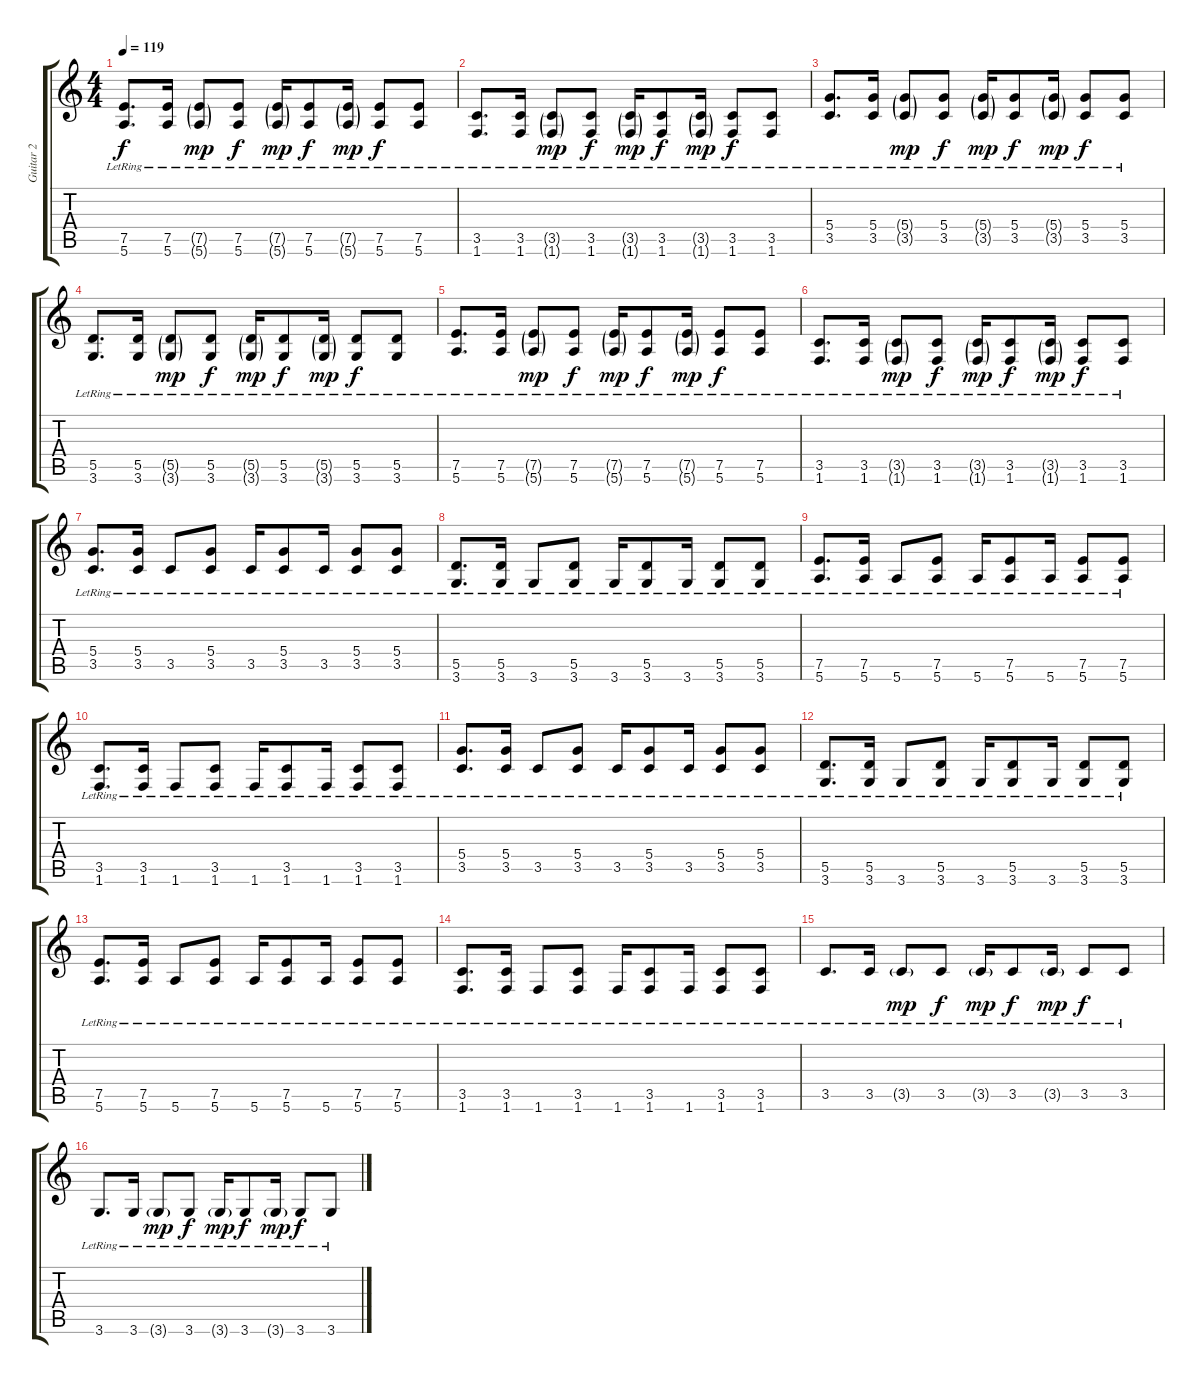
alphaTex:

\track ("Guitar 2" "Guitar 2") {instrument acousticguitarnylon}
\staff {score tabs}
\tuning (E4 B3 G3 D3 A2 E2) {hide}
\ts (4 4)
\tempo 119
\clef g2
\ks c
(7.5{lr} 5.6{lr}).8{d dy f} (7.5{lr} 5.6{lr}).16 (7.5{g lr} 5.6{g lr}).8{dy mp} (7.5{lr} 5.6{lr}).8{dy f} (7.5{g lr} 5.6{g lr}).16{dy mp} (7.5{lr} 5.6{lr}).8{dy f} (7.5{g lr} 5.6{g lr}).16{dy mp} (7.5{lr} 5.6{lr}).8{dy f} (7.5{lr} 5.6{lr}).8 |
(3.5{lr} 1.6{lr}).8{d} (3.5{lr} 1.6{lr}).16 (3.5{g lr} 1.6{g lr}).8{dy mp} (3.5{lr} 1.6{lr}).8{dy f} (3.5{g lr} 1.6{g lr}).16{dy mp} (3.5{lr} 1.6{lr}).8{dy f} (3.5{g lr} 1.6{g lr}).16{dy mp} (3.5{lr} 1.6{lr}).8{dy f} (3.5{lr} 1.6{lr}).8 |
(5.4{lr} 3.5{lr}).8{d} (5.4{lr} 3.5{lr}).16 (5.4{g lr} 3.5{g lr}).8{dy mp} (5.4{lr} 3.5{lr}).8{dy f} (5.4{g lr} 3.5{g lr}).16{dy mp} (5.4{lr} 3.5{lr}).8{dy f} (5.4{g lr} 3.5{g lr}).16{dy mp} (5.4{lr} 3.5{lr}).8{dy f} (5.4{lr} 3.5{lr}).8 |
(5.5{lr} 3.6{lr}).8{d} (5.5{lr} 3.6{lr}).16 (5.5{g lr} 3.6{g lr}).8{dy mp} (5.5{lr} 3.6{lr}).8{dy f} (5.5{g lr} 3.6{g lr}).16{dy mp} (5.5{lr} 3.6{lr}).8{dy f} (5.5{g lr} 3.6{g lr}).16{dy mp} (5.5{lr} 3.6{lr}).8{dy f} (5.5{lr} 3.6{lr}).8 |
(7.5{lr} 5.6{lr}).8{d} (7.5{lr} 5.6{lr}).16 (7.5{g lr} 5.6{g lr}).8{dy mp} (7.5{lr} 5.6{lr}).8{dy f} (7.5{g lr} 5.6{g lr}).16{dy mp} (7.5{lr} 5.6{lr}).8{dy f} (7.5{g lr} 5.6{g lr}).16{dy mp} (7.5{lr} 5.6{lr}).8{dy f} (7.5{lr} 5.6{lr}).8 |
(3.5{lr} 1.6{lr}).8{d} (3.5{lr} 1.6{lr}).16 (3.5{g lr} 1.6{g lr}).8{dy mp} (3.5{lr} 1.6{lr}).8{dy f} (3.5{g lr} 1.6{g lr}).16{dy mp} (3.5{lr} 1.6{lr}).8{dy f} (3.5{g lr} 1.6{g lr}).16{dy mp} (3.5{lr} 1.6{lr}).8{dy f} (3.5{lr} 1.6{lr}).8 |
(5.4{lr} 3.5{lr}).8{d} (5.4{lr} 3.5{lr}).16 3.5{lr}.8 (5.4{lr} 3.5{lr}).8 3.5{lr}.16 (5.4{lr} 3.5{lr}).8 3.5{lr}.16 (5.4{lr} 3.5{lr}).8 (5.4{lr} 3.5{lr}).8 |
(5.5{lr} 3.6{lr}).8{d} (5.5{lr} 3.6{lr}).16 3.6{lr}.8 (5.5{lr} 3.6{lr}).8 3.6{lr}.16 (5.5{lr} 3.6{lr}).8 3.6{lr}.16 (5.5{lr} 3.6{lr}).8 (5.5{lr} 3.6{lr}).8 |
(7.5{lr} 5.6{lr}).8{d} (7.5{lr} 5.6{lr}).16 5.6{lr}.8 (7.5{lr} 5.6{lr}).8 5.6{lr}.16 (7.5{lr} 5.6{lr}).8 5.6{lr}.16 (7.5{lr} 5.6{lr}).8 (7.5{lr} 5.6{lr}).8 |
(3.5{lr} 1.6{lr}).8{d} (3.5{lr} 1.6{lr}).16 1.6{lr}.8 (3.5{lr} 1.6{lr}).8 1.6{lr}.16 (3.5{lr} 1.6{lr}).8 1.6{lr}.16 (3.5{lr} 1.6{lr}).8 (3.5{lr} 1.6{lr}).8 |
(5.4{lr} 3.5{lr}).8{d} (5.4{lr} 3.5{lr}).16 3.5{lr}.8 (5.4{lr} 3.5{lr}).8 3.5{lr}.16 (5.4{lr} 3.5{lr}).8 3.5{lr}.16 (5.4{lr} 3.5{lr}).8 (5.4{lr} 3.5{lr}).8 |
(5.5{lr} 3.6{lr}).8{d} (5.5{lr} 3.6{lr}).16 3.6{lr}.8 (5.5{lr} 3.6{lr}).8 3.6{lr}.16 (5.5{lr} 3.6{lr}).8 3.6{lr}.16 (5.5{lr} 3.6{lr}).8 (5.5{lr} 3.6{lr}).8 |
(7.5{lr} 5.6{lr}).8{d} (7.5{lr} 5.6{lr}).16 5.6{lr}.8 (7.5{lr} 5.6{lr}).8 5.6{lr}.16 (7.5{lr} 5.6{lr}).8 5.6{lr}.16 (7.5{lr} 5.6{lr}).8 (7.5{lr} 5.6{lr}).8 |
(3.5{lr} 1.6{lr}).8{d} (3.5{lr} 1.6{lr}).16 1.6{lr}.8 (3.5{lr} 1.6{lr}).8 1.6{lr}.16 (3.5{lr} 1.6{lr}).8 1.6{lr}.16 (3.5{lr} 1.6{lr}).8 (3.5{lr} 1.6{lr}).8 |
3.5{lr}.8{d} 3.5{lr}.16 3.5{g lr}.8{dy mp} 3.5{lr}.8{dy f} 3.5{g lr}.16{dy mp} 3.5{lr}.8{dy f} 3.5{g lr}.16{dy mp} 3.5{lr}.8{dy f} 3.5{lr}.8 |
3.6{lr}.8{d} 3.6{lr}.16 3.6{g lr}.8{dy mp} 3.6{lr}.8{dy f} 3.6{g lr}.16{dy mp} 3.6{lr}.8{dy f} 3.6{g lr}.16{dy mp} 3.6{lr}.8{dy f} 3.6{lr}.8
